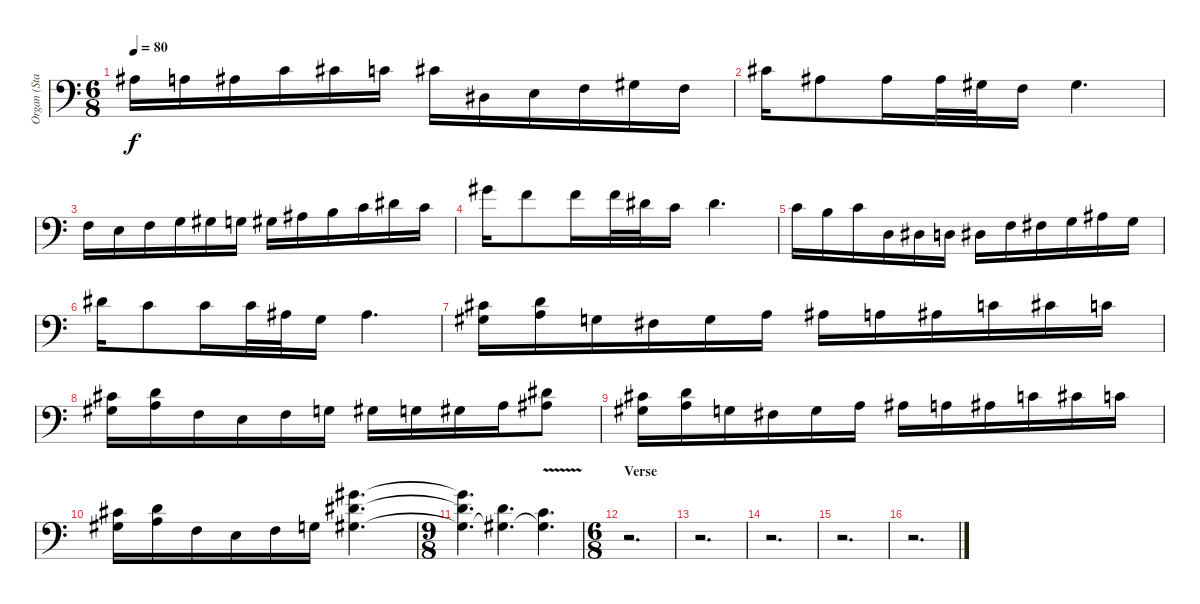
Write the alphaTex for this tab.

\track ("Organ (Staff 2)" "Organ (Sta") {instrument rockorgan}
\staff {score}
\tuning (E4 B3 G3 D3 A2 E2 B1) {hide}
\ts (6 8)
\tempo 80
\clef f4
\ks c
3.3.16{dy f} 2.3.16 3.3.16 1.2.16 2.2.16 1.2.16 2.2.16 1.4.16 2.4.16 3.4.16 1.3.16 3.4.16 |
2.2.16 3.3.8 3.3.16 3.3.32 1.3.32 3.4.16 1.3.4{d} |
3.4.16 2.4.16 3.4.16 0.3.16 1.3.16 0.3.16 1.3.16 3.3.16 0.2.16 1.2.16 4.2.16 1.2.16 |
4.1.16 1.1.8 1.1.16 1.1.32 4.2.32 1.2.16 4.2.4{d} |
1.2.16 0.2.16 1.2.16 0.4.16 1.4.16 0.4.16 1.4.16 3.4.16 4.4.16 0.3.16 3.3.16 0.3.16 |
4.2.16 1.2.8 1.2.16 1.2.32 3.3.32 0.3.16 3.3.4{d} |
(2.2 1.3).16 (3.2 2.3).16 0.3.16 4.4.16 0.3.16 2.3.16 3.3.16 2.3.16 3.3.16 1.2.16 2.2.16 1.2.16 |
(2.2 1.3).16 (3.2 2.3).16 3.4.16 2.4.16 3.4.16 0.3.16 1.3.16 0.3.16 1.3.16 2.3.16 (4.2 3.3).8 |
(2.2 1.3).16 (3.2 2.3).16 0.3.16 4.4.16 0.3.16 2.3.16 3.3.16 2.3.16 3.3.16 1.2.16 2.2.16 1.2.16 |
(2.2 1.3).16 (3.2 2.3).16 3.4.16 2.4.16 3.4.16 0.3.16 (4.1 4.2 1.3).4{d} |
\ts (9 8)
(4.1{t} 4.2{t} 1.3{t}).4{d} (3.2 1.3{t}).4{d} (1.2{v} 1.3{t}).4{d} |
\ts (6 8)
\section ("" "Verse")
r.2{d} |
r.2{d} |
r.2{d} |
r.2{d} |
r.2{d}
